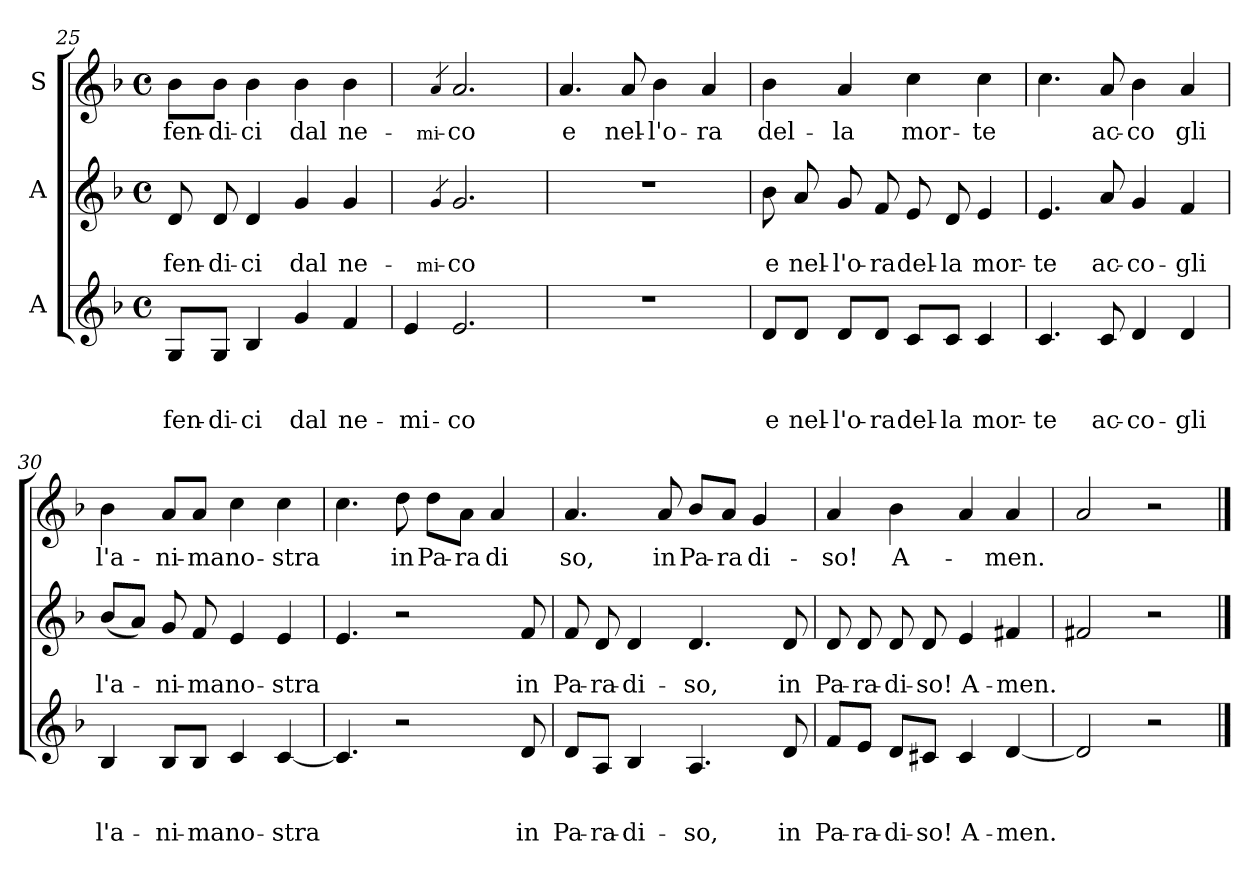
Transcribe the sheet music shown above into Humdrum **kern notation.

**kern	**text	**text	**text	**kern	**text	**text	**kern	**text
*part3	*part3	*part3	*part3	*part2	*part2	*part2	*part1	*part1
*staff3	*staff3	*staff3	*staff3	*staff2	*staff2	*staff2	*staff1	*staff1
*I"A	*	*	*	*I"A	*	*	*I"S	*
!!LO:PB:g=z
*clefG2	*	*	*	*clefG2	*	*	*clefG2	*
*k[b-]	*	*	*	*k[b-]	*	*	*k[b-]	*
*F:	*	*	*	*F:	*	*	*F:	*
*M4/4	*	*	*	*M4/4	*	*	*M4/4	*
*met(c)	*	*	*	*met(c)	*	*	*met(c)	*
=25	=25	=25	=25	=25	=25	=25	=25	=25
!	!	!	!LO:LY:b	!	!	!LO:LY:b	!	!LO:LY:b
8G/L	.	.	-fen-	8d/	.	-fen-	8b-\L	fen-
!	!	!	!LO:LY:b	!	!	!LO:LY:b	!	!LO:LY:b
8G/J	.	.	-di-	8d/	.	-di-	8b-\J	-di-
!	!	!	!LO:LY:b	!	!	!LO:LY:b	!	!LO:LY:b
4B-/	.	.	-ci	4d/	.	-ci	4b-\	-ci
!	!	!	!LO:LY:b	!	!	!LO:LY:b	!	!LO:LY:b
4g/	.	.	dal	4g/	.	dal	4b-\	dal
!	!	!	!LO:LY:b	!	!	!LO:LY:b	!	!LO:LY:b
4f/	.	.	ne-	4g/	.	ne-	4b-\	ne-
=26	=26	=26	=26	=26	=26	=26	=26	=26
!	!	!	!LO:LY:b	!	!	!	!	!
4e/	.	.	-mi-	4ryy	.	.	4ryy	.
!	!	!	!	!	!	!LO:LY:b	!	!LO:LY:b
.	.	.	.	4qg/	.	-mi-	4qa/	-mi-
!	!	!	!LO:LY:b	!	!	!LO:LY:b	!	!LO:LY:b
2.e/	.	.	-co	2.g/	.	-co	2.a/	-co
=27	=27	=27	=27	=27	=27	=27	=27	=27
!	!	!	!	!	!	!	!	!LO:LY:b
1r	.	.	.	1r	.	.	4.a/	e
!	!	!	!	!	!	!	!	!LO:LY:b
.	.	.	.	.	.	.	8a/	nel-
!	!	!	!	!	!	!	!	!LO:LY:b
.	.	.	.	.	.	.	4b-\	-l'o-
!	!	!	!	!	!	!	!	!LO:LY:b
.	.	.	.	.	.	.	4a/	-ra
=28	=28	=28	=28	=28	=28	=28	=28	=28
!	!	!	!LO:LY:b	!	!	!LO:LY:b	!	!LO:LY:b
8d/L	.	.	e	8b-\	.	e	4b-\	del-
!	!	!	!LO:LY:b	!	!	!LO:LY:b	!	!
8d/J	.	.	nel-	8a/	.	nel-	.	.
!	!	!	!LO:LY:b	!	!	!LO:LY:b	!	!LO:LY:b
8d/L	.	.	-l'o-	8g/	.	-l'o-	4a/	-la
!	!	!	!LO:LY:b	!	!	!LO:LY:b	!	!
8d/J	.	.	-ra	8f/	.	-ra	.	.
!	!	!	!LO:LY:b	!	!	!LO:LY:b	!	!LO:LY:b
8c/L	.	.	del-	8e/	.	del-	4cc\	mor-
!	!	!	!LO:LY:b	!	!	!LO:LY:b	!	!
8c/J	.	.	-la	8d/	.	-la	.	.
!	!	!	!LO:LY:b	!	!	!LO:LY:b	!	!LO:LY:b
4c/	.	.	mor-	4e/	.	mor-	4cc\	-te
!!LO:LB:g=z
=29	=29	=29	=29	=29	=29	=29	=29	=29
!	!	!	!LO:LY:b	!	!	!LO:LY:b	!	!
4.c/	.	.	-te	4.e/	.	-te	4.cc\	.
!	!	!	!LO:LY:b	!	!	!LO:LY:b	!	!LO:LY:b
8c/	.	.	ac-	8a/	.	ac-	8a/	ac-
!	!	!	!LO:LY:b	!	!	!LO:LY:b	!	!LO:LY:b
4d/	.	.	-co-	4g/	.	-co-	4b-\	-co
!	!	!	!LO:LY:b	!	!	!LO:LY:b	!	!LO:LY:b
4d/	.	.	-gli	4f/	.	-gli	4a/	gli
=30	=30	=30	=30	=30	=30	=30	=30	=30
!	!	!	!LO:LY:b	!	!	!LO:LY:b	!	!LO:LY:b
4B-/	.	.	l'a-	(<8b-/L	.	l'a-	4b-\	l'a-
.	.	.	.	8a/J)	.	.	.	.
!	!	!	!LO:LY:b	!	!	!LO:LY:b	!	!LO:LY:b
8B-/L	.	.	-ni-	8g/	.	-ni-	8a/L	-ni-
!	!	!	!LO:LY:b	!	!	!LO:LY:b	!	!LO:LY:b
8B-/J	.	.	-ma	8f/	.	-ma	8a/J	-ma
!	!	!	!LO:LY:b	!	!	!LO:LY:b	!	!LO:LY:b
4c/	.	.	no-	4e/	.	no-	4cc\	no-
!	!	!	!LO:LY:b	!	!	!LO:LY:b	!	!LO:LY:b
[<4c/	.	.	-stra	4e/	.	-stra	4cc\	-stra
=31	=31	=31	=31	=31	=31	=31	=31	=31
4.c/]	.	.	.	4.e/	.	.	4.cc\	.
!	!	!	!	!	!	!	!	!LO:LY:b
2r	.	.	.	2r	.	.	8dd\	in
!	!	!	!	!	!	!	!	!LO:LY:b
.	.	.	.	.	.	.	8dd\L	Pa-
!	!	!	!	!	!	!	!	!LO:LY:b
.	.	.	.	.	.	.	8a\J	-ra
!	!	!	!	!	!	!	!	!LO:LY:b
.	.	.	.	.	.	.	4a/	di
!	!	!	!LO:LY:b	!	!	!LO:LY:b	!	!
8d/	.	.	in	8f/	.	in	.	.
=32	=32	=32	=32	=32	=32	=32	=32	=32
!	!	!	!LO:LY:b	!	!	!LO:LY:b	!	!LO:LY:b
8d/L	.	.	Pa-	8f/	.	Pa-	4.a/	so,
!	!	!	!LO:LY:b	!	!	!LO:LY:b	!	!
8A/J	.	.	-ra-	8d/	.	-ra-	.	.
!	!	!	!LO:LY:b	!	!	!LO:LY:b	!	!
4B-/	.	.	-di-	4d/	.	-di-	.	.
!	!	!	!	!	!	!	!	!LO:LY:b
.	.	.	.	.	.	.	8a/	in
!	!	!	!LO:LY:b	!	!	!LO:LY:b	!	!LO:LY:b
4.A/	.	.	-so,	4.d/	.	-so,	8b-/L	Pa-
!	!	!	!	!	!	!	!	!LO:LY:b
.	.	.	.	.	.	.	8a/J	-ra
!	!	!	!	!	!	!	!	!LO:LY:b
.	.	.	.	.	.	.	4g/	di-
!	!	!	!LO:LY:b	!	!	!LO:LY:b	!	!
8d/	.	.	in	8d/	.	in	.	.
!!LO:LB:g=z
=33	=33	=33	=33	=33	=33	=33	=33	=33
!	!	!	!LO:LY:b	!	!	!LO:LY:b	!	!LO:LY:b
8f/L	.	.	Pa-	8d/	.	Pa-	4a/	-so!
!	!	!	!LO:LY:b	!	!	!LO:LY:b	!	!
8e/J	.	.	-ra-	8d/	.	-ra-	.	.
!	!	!	!LO:LY:b	!	!	!LO:LY:b	!	!LO:LY:b
8d/L	.	.	-di-	8d/	.	-di-	4b-\	A-
!	!	!	!LO:LY:b	!	!	!LO:LY:b	!	!
8c#X/J	.	.	-so!	8d/	.	-so!	.	.
!	!	!	!LO:LY:b	!	!	!LO:LY:b	!	!
4c#/	.	.	A-	4e/	.	A-	4a/	.
!	!	!	!LO:LY:b	!	!	!LO:LY:b	!	!LO:LY:b
[<4d/	.	.	-men.	4f#X/	.	-men.	4a/	-men.
=34	=34	=34	=34	=34	=34	=34	=34	=34
2d/]	.	.	.	2f#/	.	.	2a/	.
2r	.	.	.	2r	.	.	2r	.
==	==	==	==	==	==	==	==	==
*-	*-	*-	*-	*-	*-	*-	*-	*-
